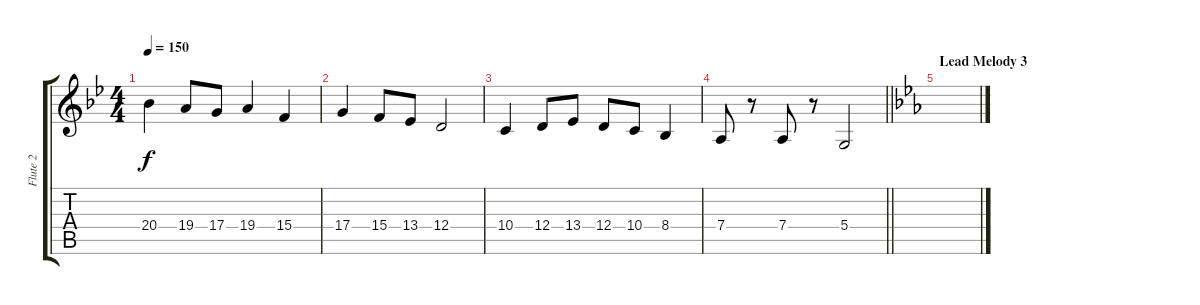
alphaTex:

\track ("Flute 2" "Flute 2") {instrument piccolo}
\staff {score tabs}
\tuning (E4 B3 G3 D3 A2 E2) {hide}
\ts (4 4)
\tempo 150
\clef g2
\ks gminor
20.4.4{dy f} 19.4.8 17.4.8 19.4.4 15.4.4 |
17.4.4 15.4.8 13.4.8 12.4.2 |
10.4.4 12.4.8 13.4.8 12.4.8 10.4.8 8.4.4 |
\barLineRight lightlight
7.4.8 r.8 7.4.8 r.8 5.4.2 |
\section ("" "Lead Melody 3")
\ks cminor
